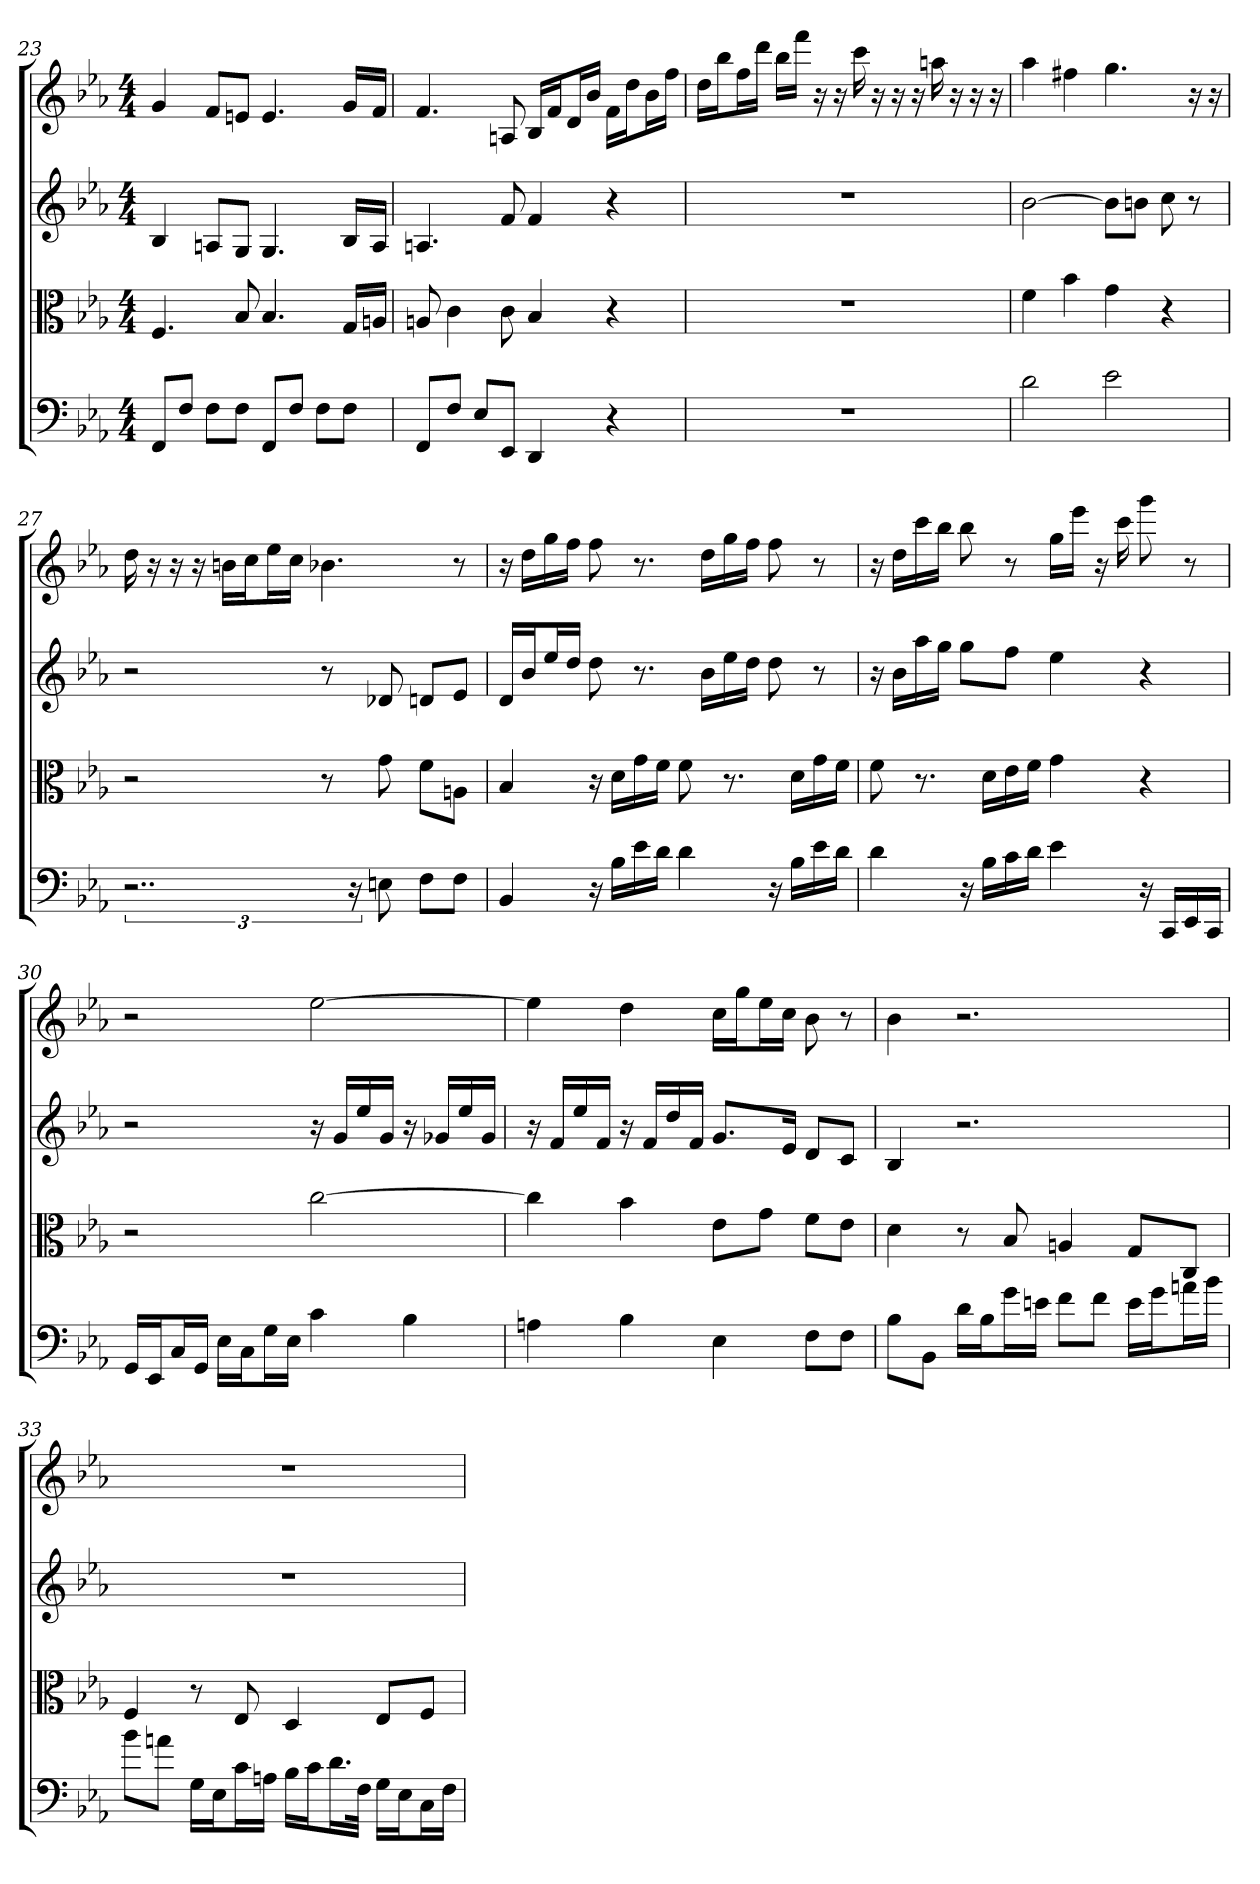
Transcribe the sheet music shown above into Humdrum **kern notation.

**kern	**kern	**kern	**kern
*part4	*part3	*part2	*part1
*staff4	*staff3	*staff2	*staff1
*clefF4	*clefC3	*clefG2	*clefG2
*k[b-e-a-]	*k[b-e-a-]	*k[b-e-a-]	*k[b-e-a-]
*E-:	*E-:	*E-:	*E-:
*M4/4	*M4/4	*M4/4	*M4/4
=23	=23	=23	=23
8FF/L	4.F	4B-	4g
8F/J	.	.	.
8F\L	.	8An/L	8f/L
8F\J	8B-	8G/J	8en/J
8FF/L	4.B-	4.G	4.e
8F/J	.	.	.
8F\L	.	.	.
8F\J	16G/LL	16B-/LL	16g/LL
.	16An/JJ	16A/JJ	16f/JJ
=24	=24	=24	=24
8FF/L	8An	4.An	4.f
8F/J	4c	.	.
8E-/L	.	.	.
8EE-/J	8c	8f	8An
4DD	4B-	4f	16B-/LL
.	.	.	16f/J
.	.	.	16d/L
.	.	.	16b-/JJ
4r	4r	4r	16f\LL
.	.	.	16dd\J
.	.	.	16b-\L
.	.	.	16ff\JJ
=25	=25	=25	=25
1r	1r	1r	16dd\LL
.	.	.	16bb-\J
.	.	.	16ff\L
.	.	.	16ddd\JJ
.	.	.	16bb-\LL
.	.	.	16fff\JJ
.	.	.	16r
.	.	.	16r
.	.	.	16ccc
.	.	.	16r
.	.	.	16r
.	.	.	16r
.	.	.	16aan
.	.	.	16r
.	.	.	16r
.	.	.	16r
=26	=26	=26	=26
2d	4f	[2b-	4aa-
.	4b-	.	4ff#X
2e-	4g	8b-\L]	4.gg
.	.	8bn\J	.
.	4r	8cc	.
.	.	8r	16r
.	.	.	16r
=27	=27	=27	=27
3..r	2r	2r	16dd
.	.	.	16r
.	.	.	16r
.	.	.	16r
.	.	.	16bn\LL
.	.	.	16cc\J
.	.	.	16ee-\L
.	.	.	16cc\JJ
.	8r	8r	4.b-X
24r	.	.	.
8En	8g	8d-X	.
8F\L	8f\L	8dn/L	.
8F\J	8An\J	8e-/J	8r
=28	=28	=28	=28
4BB-	4B-	16d/LL	16r
.	.	16b-/J	16dd\LL
.	.	16ee-/L	16gg\
.	.	16dd/JJ	16ff\JJ
16r	16r	8dd	8ff
16B-\LL	16d\LL	.	.
16e-\	16g\	8.r	8.r
16d\JJ	16f\JJ	.	.
4d	8f	.	.
.	.	16b-\LL	16dd\LL
.	8.r	16ee-\	16gg\
.	.	16dd\JJ	16ff\JJ
16r	.	8dd	8ff
16B-\LL	16d\LL	.	.
16e-\	16g\	8r	8r
16d\JJ	16f\JJ	.	.
=29	=29	=29	=29
4d	8f	16r	16r
.	.	16b-\LL	16dd\LL
.	8.r	16aa-\	16ccc\
.	.	16gg\JJ	16bb-\JJ
16r	.	8gg\L	8bb-
16B-\LL	16d\LL	.	.
16c\	16e-\	8ff\J	8r
16d\JJ	16f\JJ	.	.
4e-	4g	4ee-	16gg\LL
.	.	.	16eee-\JJ
.	.	.	16r
.	.	.	16ccc
16r	4r	4r	8ggg
16CC/LL	.	.	.
16EE-/	.	.	8r
16CC/JJ	.	.	.
=30	=30	=30	=30
16GG/LL	2r	2r	2r
16EE-/J	.	.	.
16C/L	.	.	.
16GG/JJ	.	.	.
16E-\LL	.	.	.
16C\J	.	.	.
16G\L	.	.	.
16E-\JJ	.	.	.
4c	[2cc	16r	[2ee-
.	.	16g/LL	.
.	.	16ee-/	.
.	.	16g/JJ	.
4B-	.	16r	.
.	.	16g-X/LL	.
.	.	16ee-/	.
.	.	16g-/JJ	.
=31	=31	=31	=31
4An	4cc]	16r	4ee-]
.	.	16f/LL	.
.	.	16ee-/	.
.	.	16f/JJ	.
4B-	4b-	16r	4dd
.	.	16f/LL	.
.	.	16dd/	.
.	.	16f/JJ	.
4E-	8e-\L	8.g/L	16cc\LL
.	.	.	16gg\J
.	8g\J	.	16ee-\L
.	.	16e-/Jk	16cc\JJ
8F\L	8f\L	8d/L	8b-
8F\J	8e-\J	8c/J	8r
=32	=32	=32	=32
8B-\L	4d	4B-	4b-
8BB-\J	.	.	.
16d\LL	8r	2.r	2.r
16B-\J	.	.	.
16g\L	8B-	.	.
16en\JJ	.	.	.
8f\L	4An	.	.
8f\J	.	.	.
16e\LL	8G/L	.	.
16g\J	.	.	.
16an\L	8C/J	.	.
16b-\JJ	.	.	.
=33	=33	=33	=33
8b-\L	4F	1r	1r
8an\J	.	.	.
16G\LL	8r	.	.
16E-\J	.	.	.
16c\L	8E-	.	.
16An\JJ	.	.	.
16B-\LL	4D	.	.
16c\J	.	.	.
16.d\L	.	.	.
32F\JJk	.	.	.
16G\LL	8E-/L	.	.
16E-\J	.	.	.
16C\L	8F/J	.	.
16F\JJ	.	.	.
=	=	=	=
*-	*-	*-	*-
